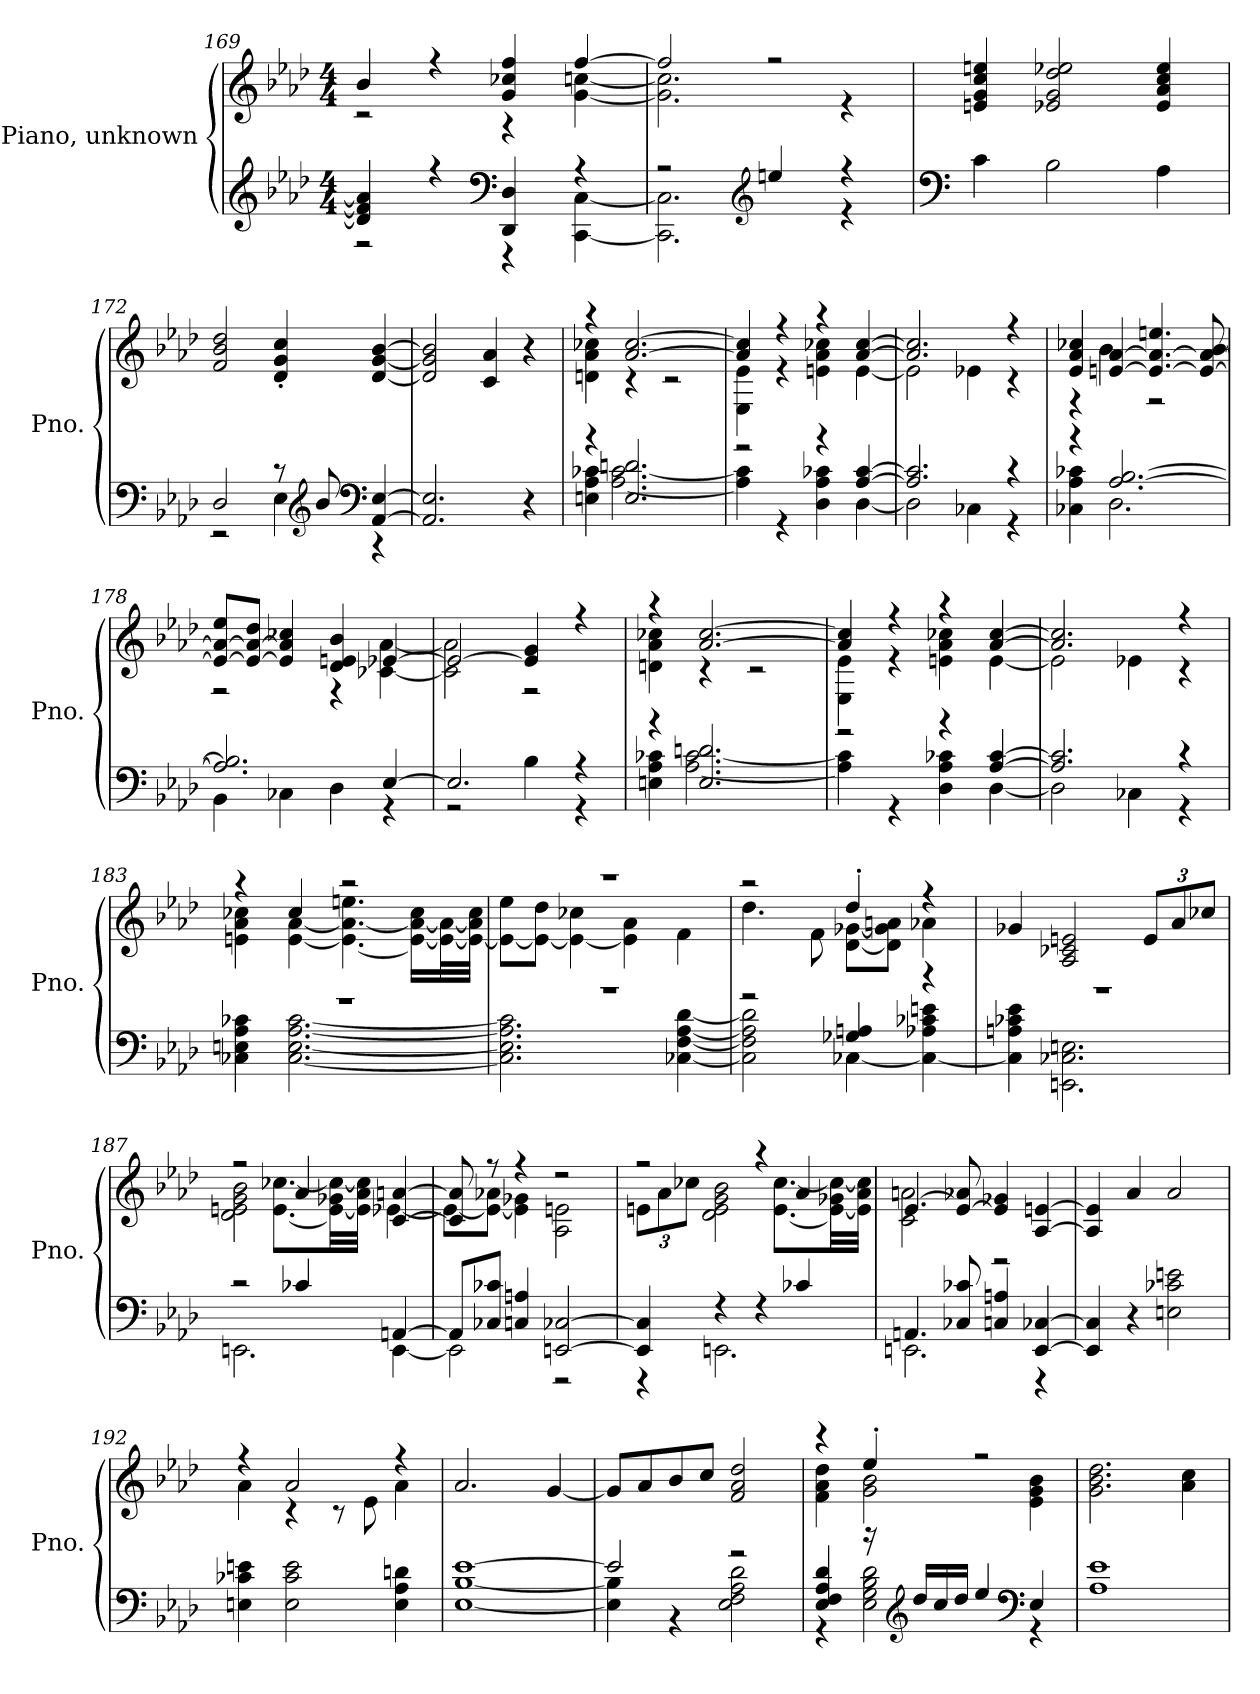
**kern	**kern
*part1	*part1
*staff2	*staff1
*I"Piano, unknown	*
*I'Pno.	*
*clefG2	*clefG2
*k[b-e-a-d-]	*k[b-e-a-d-]
*M4/4	*M4/4
=169	=169
*^	*^
4d-/] 4f/] 4a-/]	2r	4b-/	2r
4r	.	4r	.
*clefF4	*	*	*
4DD-/ 4D-/	4r	4g/ 4cc-X/ 4ff/	4r
4r	[4CC\ [4C\	[4ff/	[4g\ [4ccn\
!!LO:PB:g=z	!!
=170	=170	=170	=170
2r	2.CC\] 2.C\]	2ff/]	2.g\] 2.cc\]
*clefG2	*	*	*
4een/	.	2r	.
4r	4r	.	4r
*v	*v	*	*
*	*v	*v
=171	=171
*clefF4	*
4c\	4en/ 4g/ 4cc/ 4een/
2B-\	2e-X/ 2g/ 2dd-/ 2ee-X/
4A-\	4e-/ 4a-/ 4cc/ 4ee-/
=172	=172
*^	*
2D-/	2r	2f/ 2b-/ 2dd-/
8r	4E-\	4d-/' 4g/' 4cc/'
*clefG2	*	*
8b-/	.	.
*clefF4	*	*
[4AA-/ [4E-/	4r	[4d-/ [4g/ [4b-/
*v	*v	*
=173	=173
2.AA-/] 2.E-/]	2d-/] 2g/] 2b-/]
.	4c/ 4a-/
4r	4r
=174	=174
*^	*^
4r	4En\ 4A-\ 4c-X\	4r	4dn\ 4a-\ 4cc-X\
2.E/ 2.dn/	[2.A-\ [2.c-\	[2.a-/ [2.cc-/	4r
.	.	.	2r
=175	=175	=175	=175
2r	4A-\] 4c-\]	4a-/] 4cc-/]	4E-\ 4e-\
.	4r	4r	4r
4r	4D-\ 4A-\ 4c-X\	4r	4en\ 4a-\ 4cc-X\
[4A-/ [4c-/	[4D-\	[4a-/ [4cc-/	[4e\
!!LO:LB:g=z	!!
=176	=176	=176	=176
2.A-/] 2.c-/]	2D-\]	2.a-/] 2.cc-/]	2e\]
.	4C-X\	.	4e-X\
4r	4r	4r	4r
=177	=177	=177	=177
4r	4C-X\ 4A-\ 4c-X\	4e-/ 4a-/ 4cc-X/	4r
[2.A-/ [2.B-/	2.D-\	[4en/ [4a-/	4b-\
.	.	4.e/_ 4.a-/_ 4.een/	2r
.	.	8e/_ 8a-/_ 8b-/	.
=178	=178	=178	=178
2.A-/] 2.B-/]	4BB-\	8e/_ 8a-/_ 8ee-/L	2r
.	.	8e/_ 8a-/_ 8dd-/J	.
.	4C-X\	4e/] 4a-/] 4cc-X/	.
.	4D-\	4d-/ 4en/ 4b-/	4r
[4E-/	4r	[4e-X/	[4c-X\ [4a-\
=179	=179	=179	=179
2.E-/]	2r	2e-/_	2c-\] 2a-\]
.	4B-\	4e-/] 4g/	2r
4r	4r	4r	.
=180	=180	=180	=180
4r	4En\ 4A-\ 4c-X\	4r	4dn\ 4a-\ 4cc-X\
2.E/ 2.dn/	[2.A-\ [2.c-\	[2.a-/ [2.cc-/	4r
.	.	.	2r
=181	=181	=181	=181
2r	4A-\] 4c-\]	4a-/] 4cc-/]	4E-\ 4e-\
.	4r	4r	4r
4r	4D-\ 4A-\ 4c-X\	4r	4en\ 4a-\ 4cc-X\
[4A-/ [4c-/	[4D-\	[4a-/ [4cc-/	[4e\
!!LO:LB:g=z	!!
=182	=182	=182	=182
2.A-/] 2.c-/]	2D-\]	2.a-/] 2.cc-/]	2e\]
.	4C-X\	.	4e-X\
4r	4r	4r	4r
=183	=183	=183	=183
1r	4C-X\ 4En\ 4A-\ 4c-X\	4r	4en\ 4a-\ 4cc-X\
.	[2.C-\ [2.E\ [2.A-\ [2.c-\	4cc-/	[4e\ [4a-\
.	.	2r	4.e\_ 4.a-\_ 4.een\
.	.	.	16e\_ 16a-\_ 16cc-\LL
.	.	.	32e\_ 32a-\_L
.	.	.	32e\_ 32a-\] 32cc-\JJJ
=184	=184	=184	=184
1r	2.C-\] 2.E\] 2.A-\] 2.c-\]	1r	8e\_ 8ee-\L
.	.	.	8e\_ 8dd-\J
.	.	.	4e\_ 4cc-X\
.	.	.	4e\] 4a-\
.	[4C-X\ [4F\ [4A-\ [4d-\	.	4f\
=185	=185	=185	=185
2r	2C-\] 2F\] 2A-\] 2d-\]	2r	4.dd-\
.	.	.	8f\
4G-X/ 4An/	[4C-X\	4dd-'/	[8d-\ [8g-X\L
.	.	.	8d-\] 8g-\] 8an\J
4r	4C-\_ 4A-X\ 4c-X\ 4en\	4r	4a-X\
*	*	*v	*v
!!LO:LB:g=z
=186	=186	=186
1r	4C-\] 4An\ 4c-X\ 4e-\	4g-X/
.	2.EEn\ 2.C-X\ 2.En\	2A-/ 2c-X/ 2en/
*	*	*Xbrackettup
.	.	12e/L
.	.	12a-/
.	.	12cc-X/J
=187	=187	=187
*	*	*^
2r	2.EEn\	2r	2d-\ 2en\ 2g\ 2b-\
4c-X/	.	4a-/	[8.e\ [8.cc-X\L
.	.	.	32e\_ 32g-X\ 32cc-\_LL
.	.	.	32e\] 32a-\ 32cc-\]JJJ
[4AAn/	[4EE\	[4c/ [4an/	[4e-X\
=188	=188	=188	=188
8AA/L]	2EE\]	8c/] 8a/]	8e-\L_
8C-X/ 8c-X/J	.	8r	8e-\_ 8a-X\J
4Cn/ 4An/	.	4r	4e-\] 4g-X\
[2EEn/ [2C-X/	2r	2r	2A-\ 2en\
=189	=189	=189	=189
4EE/] 4C-/]	4r	2r	12en\L
.	.	.	12a-\
.	.	.	12cc-X\J
4r	2.EEn\	.	2d-\ 2e\ 2g\ 2b-\
4r	.	4r	.
4c-X/	.	4a-/	[8.e\ [8.cc-\L
.	.	.	32e\_ 32g-X\ 32cc-\_LL
.	.	.	32e\] 32a-\ 32cc-\]JJJ
!!LO:LB:g=z	!!
=190	=190	=190	=190
4.AAn/	2.EEn\	[4.e-/	2c\ 2an\
8C-X/ 8c-X/	.	8e-/_ 8a-X/	.
4Cn/ 4An/	.	4e-/] 4g-X/	2r
[4EE/ [4C-X/	4r	[4A-/ [4en/	.
*v	*v	*	*
*	*v	*v
=191	=191
4EE/] 4C-/]	4A-/] 4e/]
4r	4a-/
2En\ 2c-X\ 2en\	2a-/
=192	=192
*	*^
4En\ 4c-X\ 4en\	4r	4a-\
2E\ 2c-\ 2e\	2a-/	4r
.	.	8r
.	.	8e-\
4E\ 4A-\ 4dn\	4r	4a-\
*	*v	*v
=193	=193
*^	*
[1e-	[1E- [1B-	2.a-/
.	.	[4g/
=194	=194	=194
2e-/]	4E-\] 4B-\]	8g/L]
.	.	8a-/
.	4r	8b-/
.	.	8cc/J
2r	2E-\ 2F\ 2A-\ 2d-\	2f/ 2a-/ 2dd-/
=195	=195	=195
*	*	*^
4E-/ 4F/ 4A-/ 4d-/	4r	4r	4f\ 4a-\ 4dd-\
16r	2E-\ 2G\ 2B-\ 2d-\	4ee-'/	2g\ 2b-\
*clefG2	*	*	*
16dd-/LL	.	.	.
16cc/	.	.	.
16dd-/JJ	.	.	.
4ee-/	.	2r	.
*clefF4	*	*	*
4E-/	4r	.	4e-\ 4g\ 4b-\
*v	*v	*	*
*	*v	*v
!!LO:LB:g=z
=196	=196
1A- 1e-	2.g\ 2.b-\ 2.dd-\
.	4a-\ 4cc\
=	=
*-	*-
